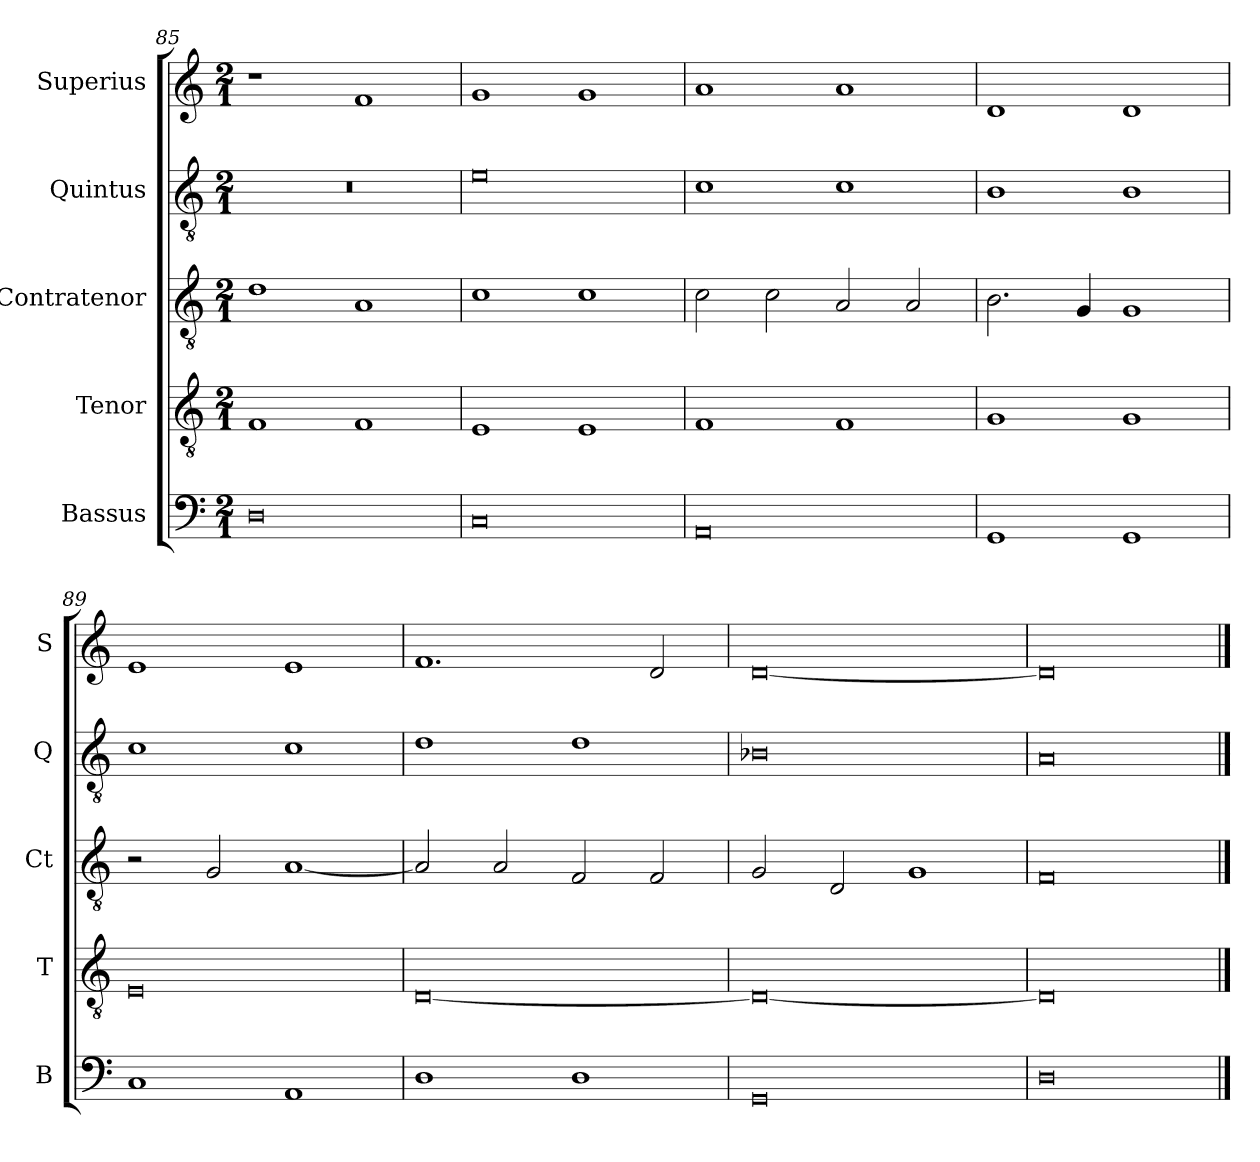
**kern	**kern	**kern	**kern	**kern
*part5	*part4	*part3	*part2	*part1
*staff5	*staff4	*staff3	*staff2	*staff1
*I"Bassus	*I"Tenor	*I"Contratenor	*I"Quintus	*I"Superius
*I'B	*I'T	*I'Ct	*I'Q	*I'S
*clefF4	*clefGv2	*clefGv2	*clefGv2	*clefG2
*k[]	*k[]	*k[]	*k[]	*k[]
*M2/1	*M2/1	*M2/1	*M2/1	*M2/1
=85	=85	=85	=85	=85
0D	1F	1d	0r	1r
.	1F	1A	.	1f
=86	=86	=86	=86	=86
0C	1E	1c	0e	1g
.	1E	1c	.	1g
=87	=87	=87	=87	=87
0AA	1F	2c\	1c	1a
.	.	2c\	.	.
.	1F	2A/	1c	1a
.	.	2A/	.	.
=88	=88	=88	=88	=88
1GG	1G	2.B\	1B	1d
.	.	4G/	.	.
1GG	1G	1G	1B	1d
=89	=89	=89	=89	=89
1C	0E	2r	1c	1e
.	.	2G/	.	.
1AA	.	[1A	1c	1e
=90	=90	=90	=90	=90
1D	[0D	2A/]	1d	1.f
.	.	2A/	.	.
1D	.	2F/	1d	.
.	.	2F/	.	2d/
=91	=91	=91	=91	=91
0GG	0D_	2G/	0B-X	[0d
.	.	2D/	.	.
.	.	1G	.	.
=92	=92	=92	=92	=92
0D	0D]	0F	0A	0d]
==	==	==	==	==
*-	*-	*-	*-	*-
